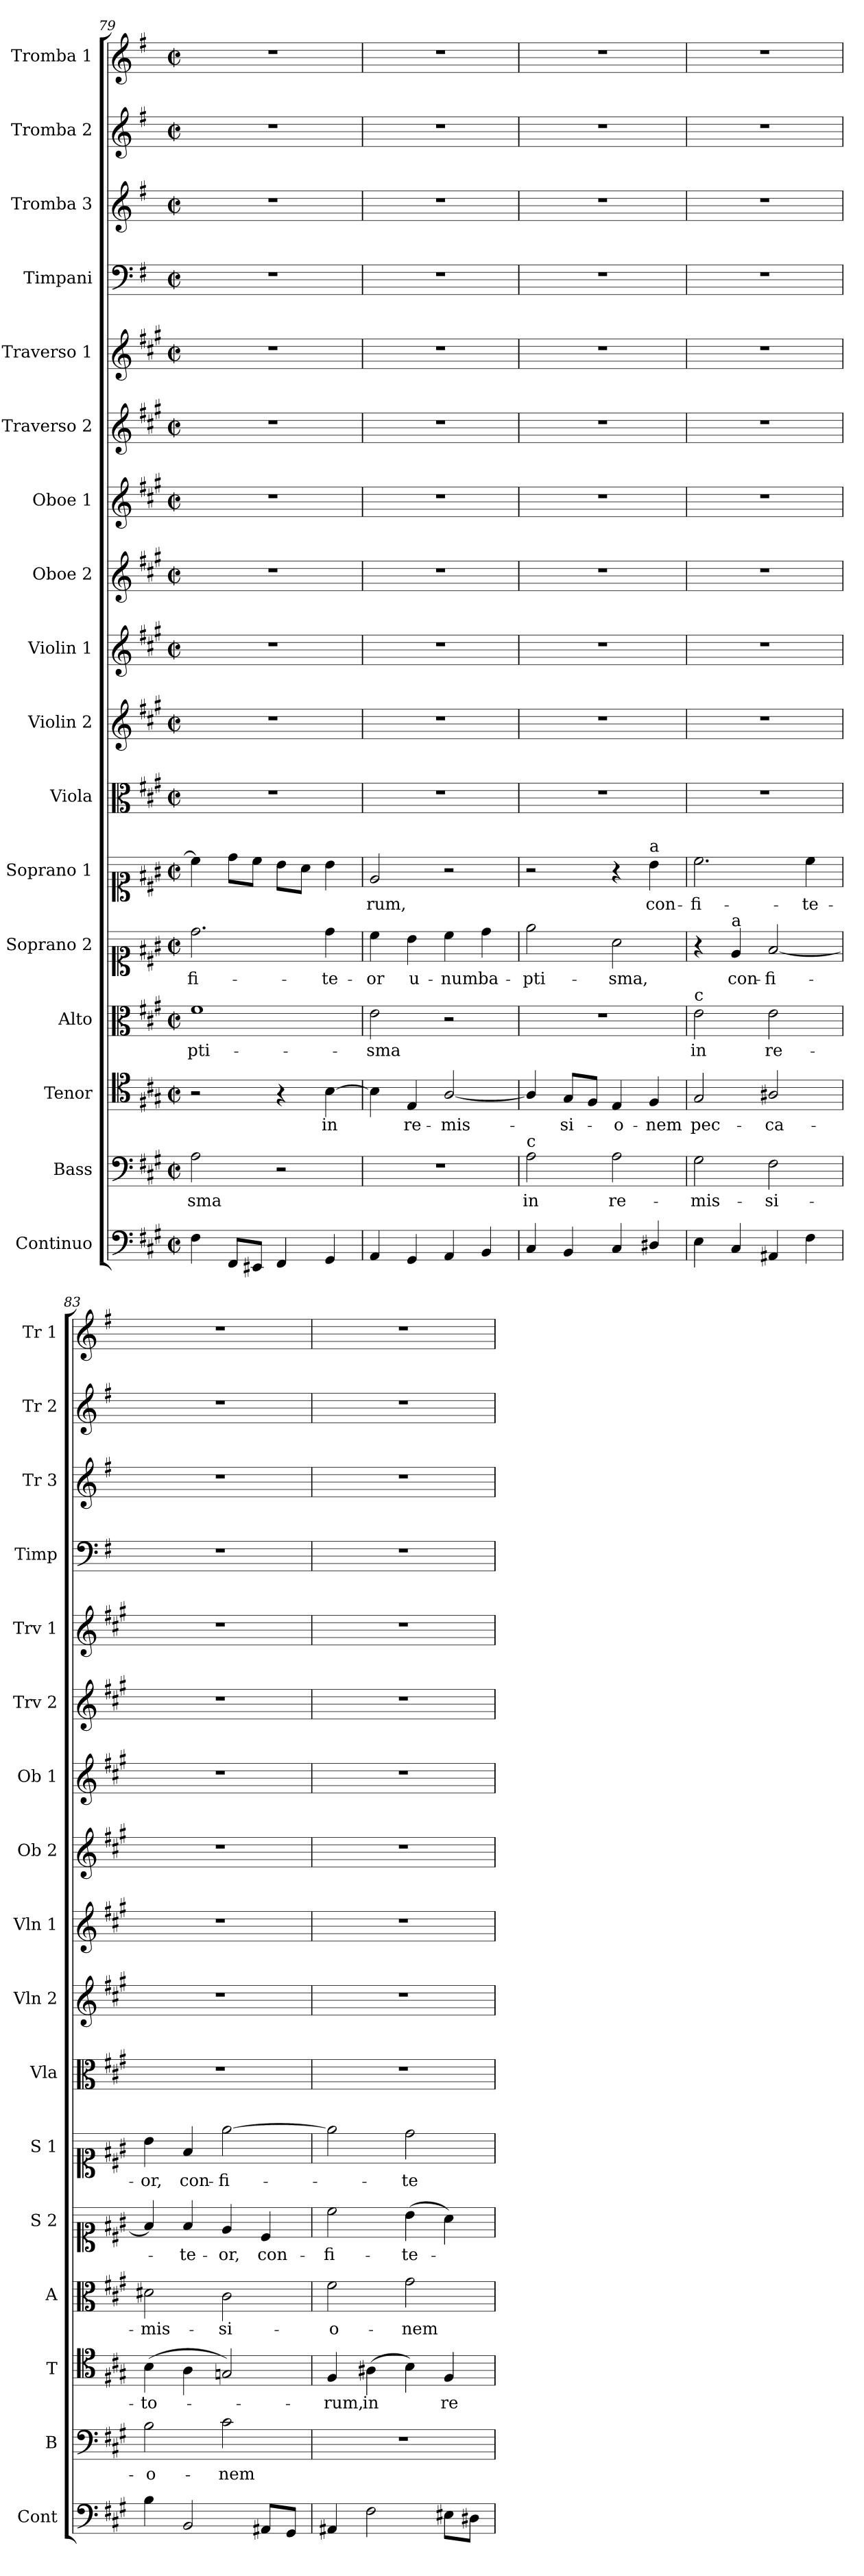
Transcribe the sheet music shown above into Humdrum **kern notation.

**kern	**kern	**text	**kern	**text	**kern	**text	**kern	**text	**kern	**text	**kern	**kern	**kern	**kern	**kern	**kern	**kern	**kern	**kern	**kern	**kern
*part17	*part16	*part16	*part15	*part15	*part14	*part14	*part13	*part13	*part12	*part12	*part11	*part10	*part9	*part8	*part7	*part6	*part5	*part4	*part3	*part2	*part1
*staff17	*staff16	*staff16	*staff15	*staff15	*staff14	*staff14	*staff13	*staff13	*staff12	*staff12	*staff11	*staff10	*staff9	*staff8	*staff7	*staff6	*staff5	*staff4	*staff3	*staff2	*staff1
*I"Continuo	*I"Bass	*	*I"Tenor	*	*I"Alto	*	*I"Soprano 2	*	*I"Soprano 1	*	*I"Viola	*I"Violin 2	*I"Violin 1	*I"Oboe 2	*I"Oboe 1	*I"Traverso 2	*I"Traverso 1	*I"Timpani	*I"Tromba 3	*I"Tromba 2	*I"Tromba 1
*I'Cont	*I'B	*	*I'T	*	*I'A	*	*I'S 2	*	*I'S 1	*	*I'Vla	*I'Vln 2	*I'Vln 1	*I'Ob 2	*I'Ob 1	*I'Trv 2	*I'Trv 1	*I'Timp	*I'Tr 3	*I'Tr 2	*I'Tr 1
*clefF4	*clefF4	*	*clefC4	*	*clefC3	*	*clefC1	*	*clefC1	*	*clefC3	*clefG2	*clefG2	*clefG2	*clefG2	*clefG2	*clefG2	*clefF4	*clefG2	*clefG2	*clefG2
*	*	*	*	*	*	*	*	*	*	*	*	*	*	*	*	*	*	*ITrd-1c-2	*ITrd-1c-2	*ITrd-1c-2	*ITrd-1c-2
*k[f#c#g#]	*k[f#c#g#]	*	*k[f#c#g#]	*	*k[f#c#g#]	*	*k[f#c#g#]	*	*k[f#c#g#]	*	*k[f#c#g#]	*k[f#c#g#]	*k[f#c#g#]	*k[f#c#g#]	*k[f#c#g#]	*k[f#c#g#]	*k[f#c#g#]	*k[f#c#g#]	*k[f#c#g#]	*k[f#c#g#]	*k[f#c#g#]
*M2/2	*M2/2	*	*M2/2	*	*M2/2	*	*M2/2	*	*M2/2	*	*M2/2	*M2/2	*M2/2	*M2/2	*M2/2	*M2/2	*M2/2	*M2/2	*M2/2	*M2/2	*M2/2
*met(c|)	*met(c|)	*	*met(c|)	*	*met(c|)	*	*met(c|)	*	*met(c|)	*	*met(c|)	*met(c|)	*met(c|)	*met(c|)	*met(c|)	*met(c|)	*met(c|)	*met(c|)	*met(c|)	*met(c|)	*met(c|)
=79	=79	=79	=79	=79	=79	=79	=79	=79	=79	=79	=79	=79	=79	=79	=79	=79	=79	=79	=79	=79	=79
!	!	!LO:LY:b	!	!	!	!LO:LY:b	!	!LO:LY:b	!	!	!	!	!	!	!	!	!	!	!	!	!
4F#\	2A\	-sma	2r	.	1f#	-pti-	2.dd\	-fi-	4cc#\]	.	1r	1r	1r	1r	1r	1r	1r	1r	1r	1r	1r
8FF#/L	.	.	.	.	.	.	.	.	8dd\L	.	.	.	.	.	.	.	.	.	.	.	.
8EE#X/J	.	.	.	.	.	.	.	.	8cc#\J	.	.	.	.	.	.	.	.	.	.	.	.
4FF#/	2r	.	4r	.	.	.	.	.	8b\L	.	.	.	.	.	.	.	.	.	.	.	.
.	.	.	.	.	.	.	.	.	8a\J	.	.	.	.	.	.	.	.	.	.	.	.
!	!	!	!	!LO:LY:b	!	!	!	!LO:LY:b	!	!	!	!	!	!	!	!	!	!	!	!	!
4GG#/	.	.	[4B\	in	.	.	4dd\	-te-	4b\	.	.	.	.	.	.	.	.	.	.	.	.
!!LO:PB:g=z
=80	=80	=80	=80	=80	=80	=80	=80	=80	=80	=80	=80	=80	=80	=80	=80	=80	=80	=80	=80	=80	=80
!	!	!	!	!	!	!LO:LY:b	!	!LO:LY:b	!	!LO:LY:b	!	!	!	!	!	!	!	!	!	!	!
4AA/	1r	.	4B\]	.	2e\	-sma	4cc#\	-or	2e/	-rum,	1r	1r	1r	1r	1r	1r	1r	1r	1r	1r	1r
!	!	!	!	!LO:LY:b	!	!	!	!LO:LY:b	!	!	!	!	!	!	!	!	!	!	!	!	!
4GG#/	.	.	4E/	re-	.	.	4b\	u-	.	.	.	.	.	.	.	.	.	.	.	.	.
!	!	!	!	!LO:LY:b	!	!	!	!LO:LY:b	!	!	!	!	!	!	!	!	!	!	!	!	!
4AA/	.	.	[2A/	-mis-	2r	.	4cc#\	-num	2r	.	.	.	.	.	.	.	.	.	.	.	.
!	!	!	!	!	!	!	!	!LO:LY:b	!	!	!	!	!	!	!	!	!	!	!	!	!
4BB/	.	.	.	.	.	.	4dd\	ba-	.	.	.	.	.	.	.	.	.	.	.	.	.
=81	=81	=81	=81	=81	=81	=81	=81	=81	=81	=81	=81	=81	=81	=81	=81	=81	=81	=81	=81	=81	=81
!	!LO:TX:a:t=c	!	!	!	!	!	!	!	!	!	!	!	!	!	!	!	!	!	!	!	!
!	!	!LO:LY:b	!	!	!	!	!	!LO:LY:b	!	!	!	!	!	!	!	!	!	!	!	!	!
4C#/	2A\	in	4A/]	.	1r	.	2ee\	-pti-	2r	.	1r	1r	1r	1r	1r	1r	1r	1r	1r	1r	1r
!	!	!	!	!LO:LY:b	!	!	!	!	!	!	!	!	!	!	!	!	!	!	!	!	!
4BB/	.	.	8G#/L	-si-	.	.	.	.	.	.	.	.	.	.	.	.	.	.	.	.	.
.	.	.	8F#/J	.	.	.	.	.	.	.	.	.	.	.	.	.	.	.	.	.	.
!	!	!LO:LY:b	!	!LO:LY:b	!	!	!	!LO:LY:b	!	!	!	!	!	!	!	!	!	!	!	!	!
4C#/	2A\	re-	4E/	-o-	.	.	2a\	-sma,	4r	.	.	.	.	.	.	.	.	.	.	.	.
!	!	!	!	!	!	!	!	!	!LO:TX:a:t=a	!	!	!	!	!	!	!	!	!	!	!	!
!	!	!	!	!LO:LY:b	!	!	!	!	!	!LO:LY:b	!	!	!	!	!	!	!	!	!	!	!
4D#X/	.	.	4F#/	-nem	.	.	.	.	4b\	con-	.	.	.	.	.	.	.	.	.	.	.
=82	=82	=82	=82	=82	=82	=82	=82	=82	=82	=82	=82	=82	=82	=82	=82	=82	=82	=82	=82	=82	=82
!	!	!	!	!	!LO:TX:a:t=c	!	!	!	!	!	!	!	!	!	!	!	!	!	!	!	!
!	!	!LO:LY:b	!	!LO:LY:b	!	!LO:LY:b	!	!	!	!LO:LY:b	!	!	!	!	!	!	!	!	!	!	!
4E\	2G#\	-mis-	2G#/	pec-	2e\	in	4r	.	2.cc#\	-fi-	1r	1r	1r	1r	1r	1r	1r	1r	1r	1r	1r
!	!	!	!	!	!	!	!LO:TX:a:t=a	!	!	!	!	!	!	!	!	!	!	!	!	!	!
!	!	!	!	!	!	!	!	!LO:LY:b	!	!	!	!	!	!	!	!	!	!	!	!	!
4C#/	.	.	.	.	.	.	4e/	con-	.	.	.	.	.	.	.	.	.	.	.	.	.
!	!	!LO:LY:b	!	!LO:LY:b	!	!LO:LY:b	!	!LO:LY:b	!	!	!	!	!	!	!	!	!	!	!	!	!
4AA#X/	2F#\	-si-	2A#X/	-ca-	2e\	re-	[2f#/	-fi-	.	.	.	.	.	.	.	.	.	.	.	.	.
!	!	!	!	!	!	!	!	!	!	!LO:LY:b	!	!	!	!	!	!	!	!	!	!	!
4F#\	.	.	.	.	.	.	.	.	4cc#\	-te-	.	.	.	.	.	.	.	.	.	.	.
=83	=83	=83	=83	=83	=83	=83	=83	=83	=83	=83	=83	=83	=83	=83	=83	=83	=83	=83	=83	=83	=83
!	!	!LO:LY:b	!	!LO:LY:b	!	!LO:LY:b	!	!	!	!LO:LY:b	!	!	!	!	!	!	!	!	!	!	!
4B\	2B\	-o-	(4B\	-to-	2d#X\	-mis-	4f#/]	.	4b\	-or,	1r	1r	1r	1r	1r	1r	1r	1r	1r	1r	1r
!	!	!	!	!	!	!	!	!LO:LY:b	!	!LO:LY:b	!	!	!	!	!	!	!	!	!	!	!
2BB/	.	.	4A\	.	.	.	4f#/	-te-	4f#/	con-	.	.	.	.	.	.	.	.	.	.	.
!	!	!LO:LY:b	!	!	!	!LO:LY:b	!	!LO:LY:b	!	!LO:LY:b	!	!	!	!	!	!	!	!	!	!	!
.	2c#\	-nem	2Gn/)	.	2c#\	-si-	4e/	-or,	[2ee\	-fi-	.	.	.	.	.	.	.	.	.	.	.
!	!	!	!	!	!	!	!	!LO:LY:b	!	!	!	!	!	!	!	!	!	!	!	!	!
8AA#X/L	.	.	.	.	.	.	4c#/	con-	.	.	.	.	.	.	.	.	.	.	.	.	.
8GG#/J	.	.	.	.	.	.	.	.	.	.	.	.	.	.	.	.	.	.	.	.	.
=84	=84	=84	=84	=84	=84	=84	=84	=84	=84	=84	=84	=84	=84	=84	=84	=84	=84	=84	=84	=84	=84
!	!	!	!	!LO:LY:b	!	!LO:LY:b	!	!LO:LY:b	!	!	!	!	!	!	!	!	!	!	!	!	!
4AA#X/	1r	.	4F#/	-rum,	2f#\	-o-	2cc#\	-fi-	2ee\]	.	1r	1r	1r	1r	1r	1r	1r	1r	1r	1r	1r
!	!	!	!	!LO:LY:b	!	!	!	!	!	!	!	!	!	!	!	!	!	!	!	!	!
2F#\	.	.	(4A#X\	in	.	.	.	.	.	.	.	.	.	.	.	.	.	.	.	.	.
!	!	!	!	!	!	!LO:LY:b	!	!LO:LY:b	!	!LO:LY:b	!	!	!	!	!	!	!	!	!	!	!
.	.	.	4B\)	.	2g#\	-nem	(4b\	-te-	2dd\	-te-	.	.	.	.	.	.	.	.	.	.	.
!	!	!	!	!LO:LY:b	!	!	!	!	!	!	!	!	!	!	!	!	!	!	!	!	!
8E#X\L	.	.	4F#/	re-	.	.	4a\)	.	.	.	.	.	.	.	.	.	.	.	.	.	.
8D#X\J	.	.	.	.	.	.	.	.	.	.	.	.	.	.	.	.	.	.	.	.	.
=	=	=	=	=	=	=	=	=	=	=	=	=	=	=	=	=	=	=	=	=	=
*-	*-	*-	*-	*-	*-	*-	*-	*-	*-	*-	*-	*-	*-	*-	*-	*-	*-	*-	*-	*-	*-
